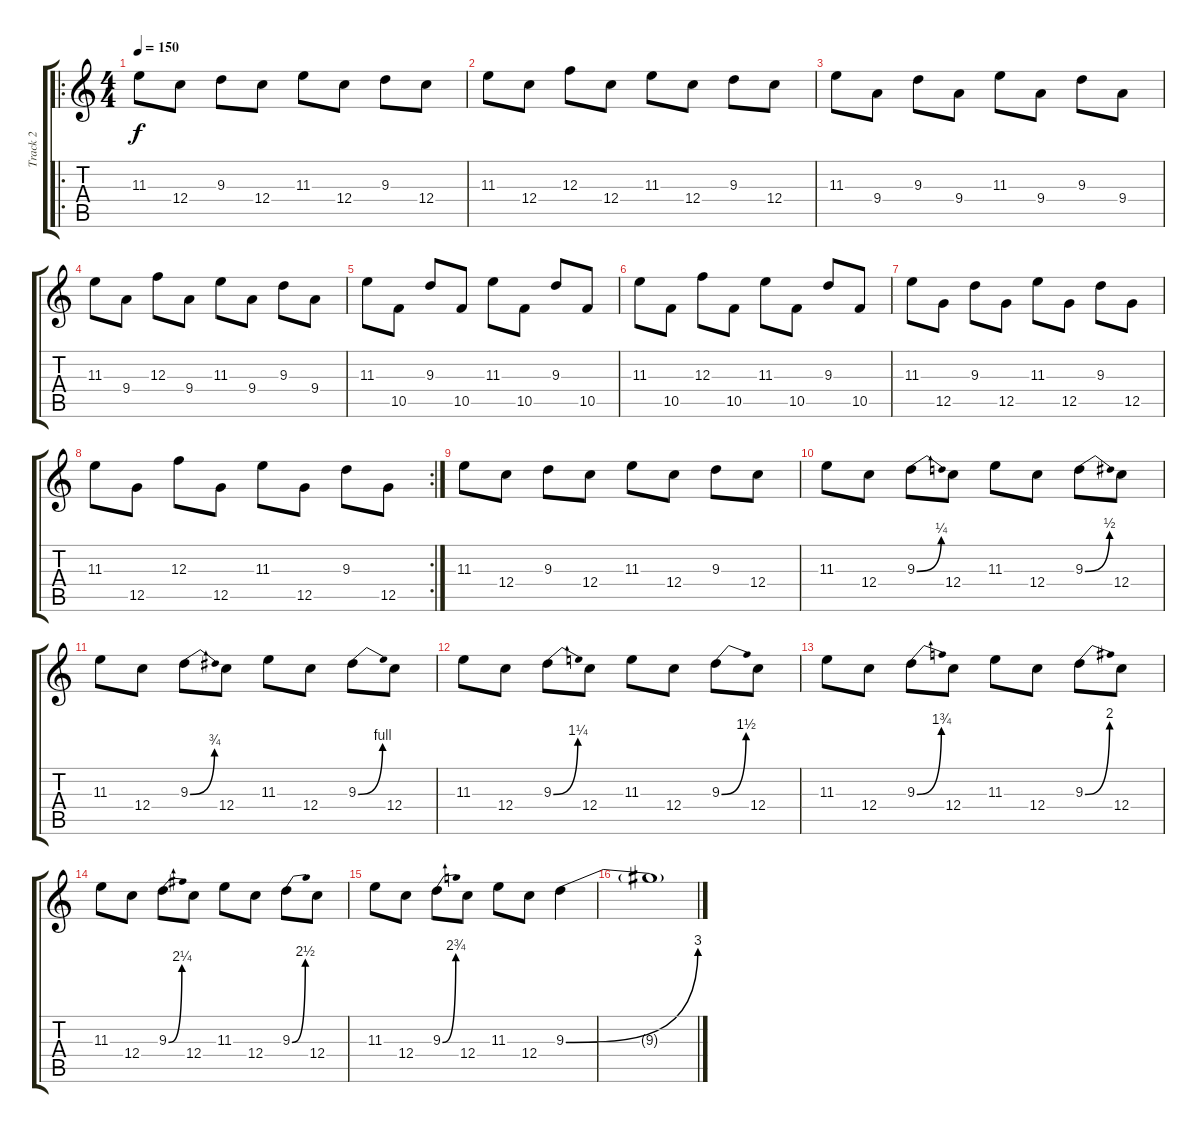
\track ("Track 2" "Track 2") {instrument distortionguitar}
\staff {score tabs}
\tuning (D4 A3 F3 C3 G2 C2) {hide}
\ro
\ts (4 4)
\tempo 150
\clef g2
\ks c
11.3.8{dy f} 12.4.8 9.3.8 12.4.8 11.3.8 12.4.8 9.3.8 12.4.8 |
11.3.8 12.4.8 12.3.8 12.4.8 11.3.8 12.4.8 9.3.8 12.4.8 |
11.3.8 9.4.8 9.3.8 9.4.8 11.3.8 9.4.8 9.3.8 9.4.8 |
11.3.8 9.4.8 12.3.8 9.4.8 11.3.8 9.4.8 9.3.8 9.4.8 |
11.3.8 10.5.8 9.3.8 10.5.8 11.3.8 10.5.8 9.3.8 10.5.8 |
11.3.8 10.5.8 12.3.8 10.5.8 11.3.8 10.5.8 9.3.8 10.5.8 |
11.3.8 12.5.8 9.3.8 12.5.8 11.3.8 12.5.8 9.3.8 12.5.8 |
\rc 2
11.3.8 12.5.8 12.3.8 12.5.8 11.3.8 12.5.8 9.3.8 12.5.8 |
11.3.8 12.4.8 9.3.8 12.4.8 11.3.8 12.4.8 9.3.8 12.4.8 |
11.3.8 12.4.8 9.3{be (bend 0 0 60 1)}.8 12.4.8 11.3.8 12.4.8 9.3{be (bend 0 0 60 2)}.8 12.4.8 |
11.3.8 12.4.8 9.3{be (bend 0 0 60 3)}.8 12.4.8 11.3.8 12.4.8 9.3{be (bend 0 0 60 4)}.8 12.4.8 |
11.3.8 12.4.8 9.3{be (bend 0 0 60 5)}.8 12.4.8 11.3.8 12.4.8 9.3{be (bend 0 0 60 6)}.8 12.4.8 |
11.3.8 12.4.8 9.3{be (bend 0 0 60 7)}.8 12.4.8 11.3.8 12.4.8 9.3{be (bend 0 0 60 8)}.8 12.4.8 |
11.3.8 12.4.8 9.3{be (bend 0 0 60 9)}.8 12.4.8 11.3.8 12.4.8 9.3{be (bend 0 0 60 10)}.8 12.4.8 |
11.3.8 12.4.8 9.3{be (bend 0 0 60 11)}.8 12.4.8 11.3.8 12.4.8 9.3{be (bend 0 0 60 12)}.4 |
9.3{t}.1
